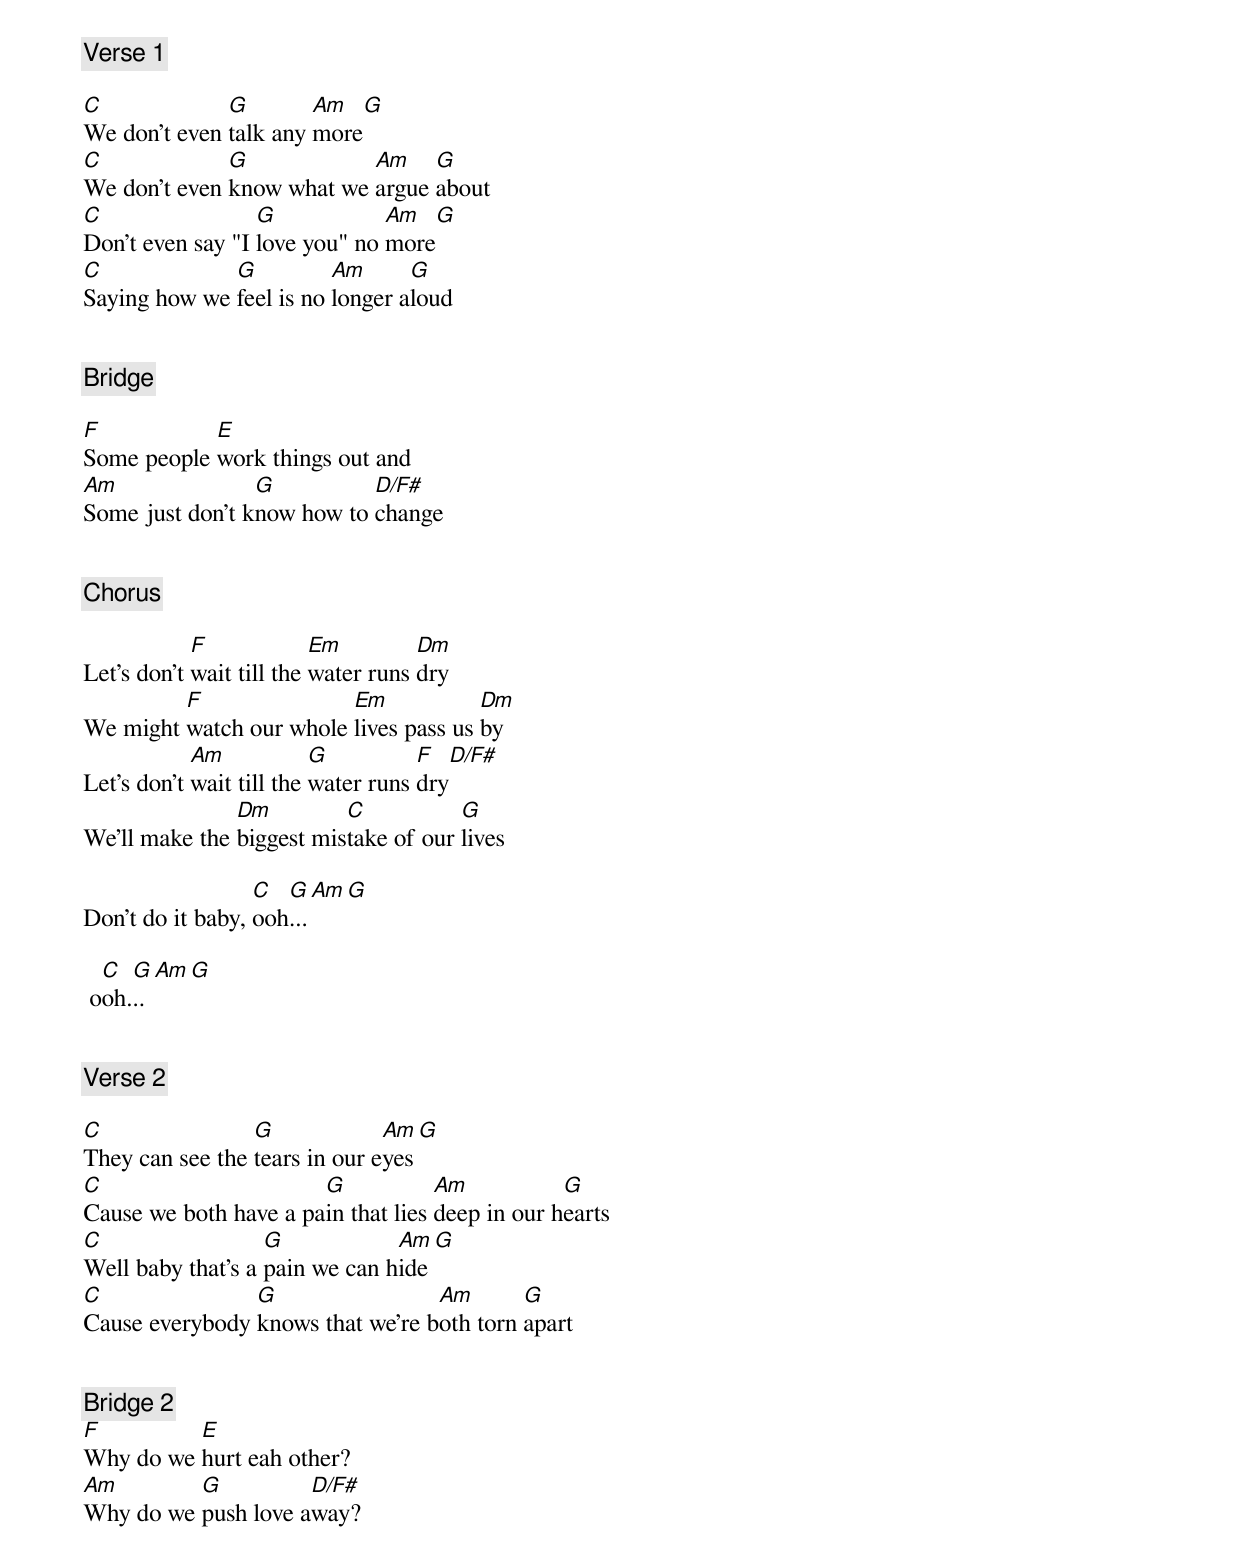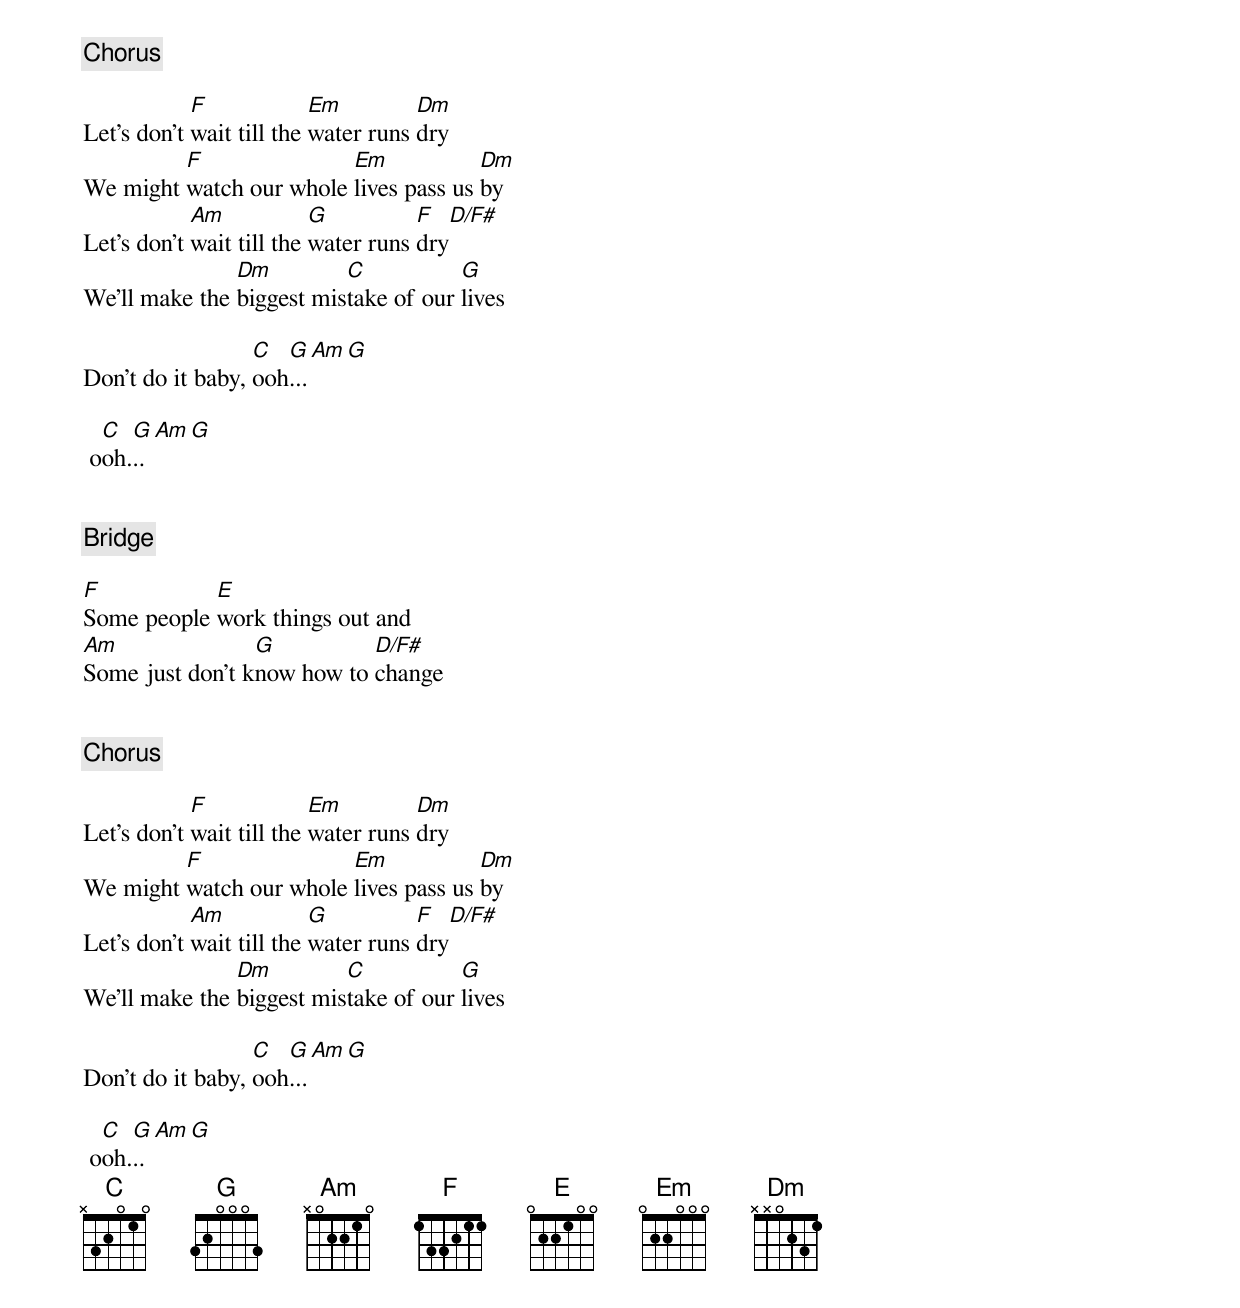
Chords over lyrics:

[Verse 1]

C             G        Am   G
We don't even talk any more
C             G            Am    G
We don't even know what we argue about
C                 G            Am   G
Don't even say "I love you" no more
C             G          Am      G
Saying how we feel is no longer aloud


[Bridge]

F           E
Some people work things out and
Am               G          D/F#
Some just don't know how to change


[Chorus]

            F             Em         Dm
Let's don't wait till the water runs dry
         F               Em            Dm
We might watch our whole lives pass us by
            Am            G          F   D/F#
Let's don't wait till the water runs dry
               Dm         C           G
We'll make the biggest mistake of our lives

                  C  G  Am G
Don't do it baby, ooh...

  C  G  Am G
 ooh...


[Verse 2]

C                G             Am   G
They can see the tears in our eyes
C                      G            Am           G
Cause we both have a pain that lies deep in our hearts
C                  G            Am     G
Well baby that's a pain we can hide
C               G                 Am       G
Cause everybody knows that we're both torn apart


[Bridge 2]
F         E
Why do we hurt eah other?
Am        G          D/F#
Why do we push love away?


[Chorus]

            F             Em         Dm
Let's don't wait till the water runs dry
         F               Em            Dm
We might watch our whole lives pass us by
            Am            G          F   D/F#
Let's don't wait till the water runs dry
               Dm         C           G
We'll make the biggest mistake of our lives

                  C  G  Am G
Don't do it baby, ooh...

  C  G  Am G
 ooh...


[Bridge]

F           E
Some people work things out and
Am               G          D/F#
Some just don't know how to change


[Chorus]

            F             Em         Dm
Let's don't wait till the water runs dry
         F               Em            Dm
We might watch our whole lives pass us by
            Am            G          F   D/F#
Let's don't wait till the water runs dry
               Dm         C           G
We'll make the biggest mistake of our lives

                  C  G  Am G
Don't do it baby, ooh...

  C  G  Am G
 ooh...
